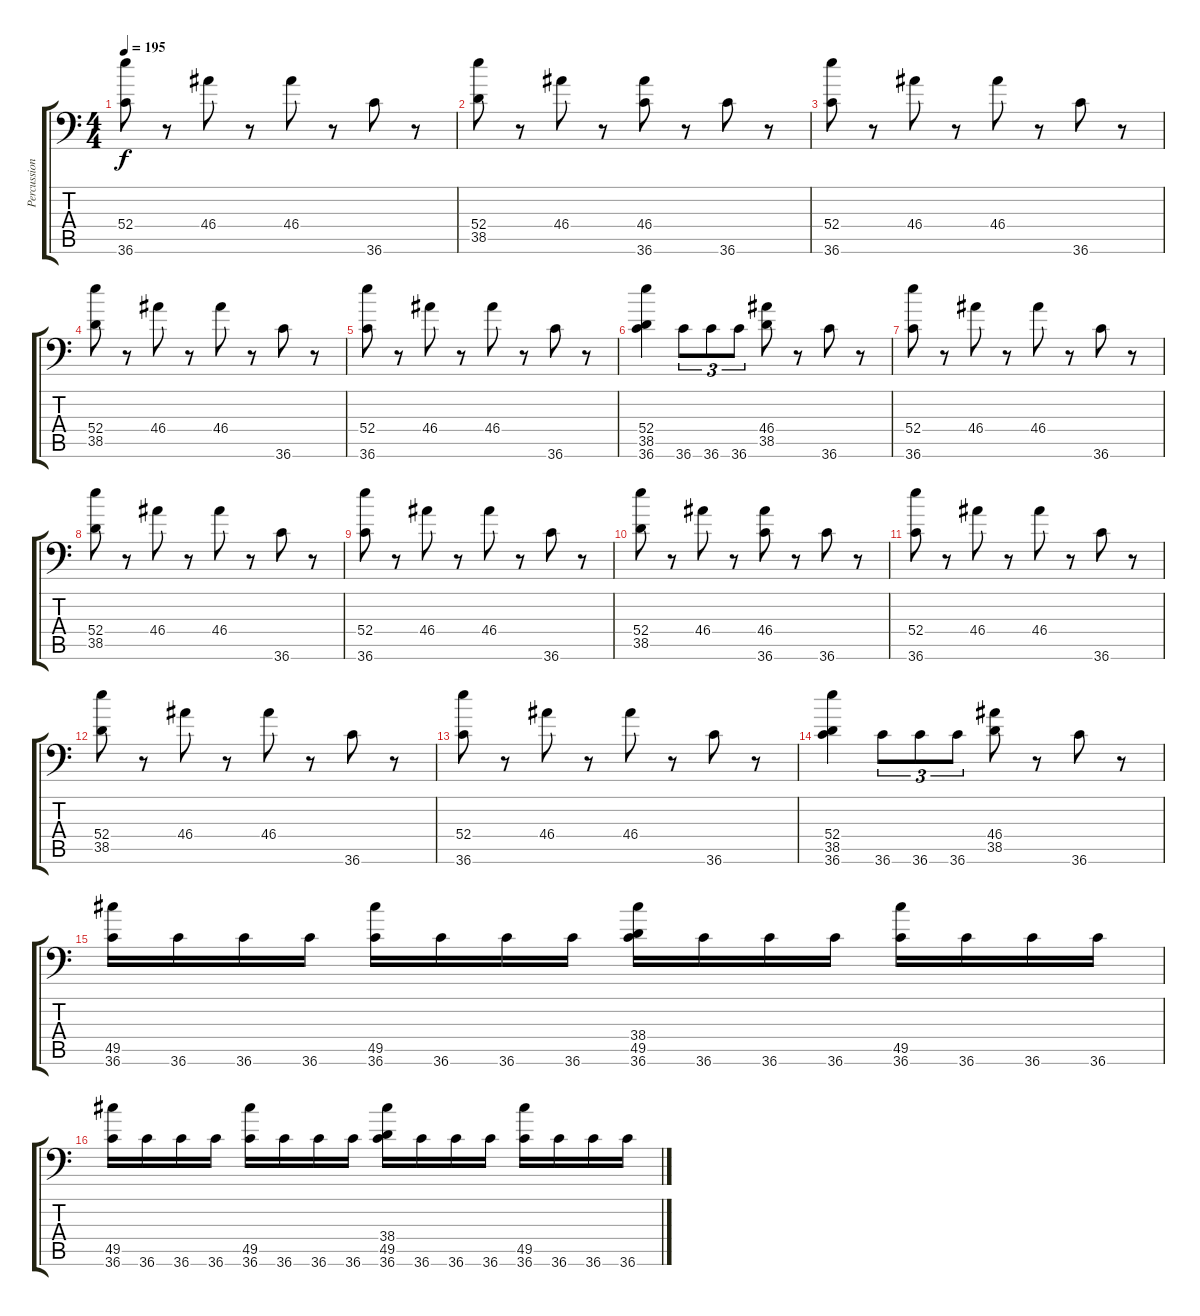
\track ("Percussion" "Percussion") {instrument acousticgrandpiano}
\staff {score tabs}
\tuning (C-1 C-1 C-1 C-1 C-1 C-1) {hide}
\ts (4 4)
\tempo 195
\clef f4
\ks c
(52.4 36.6).8{dy f} r.8 46.4.8 r.8 46.4.8 r.8 36.6.8 r.8 |
(52.4 38.5).8 r.8 46.4.8 r.8 (46.4 36.6).8 r.8 36.6.8 r.8 |
(52.4 36.6).8 r.8 46.4.8 r.8 46.4.8 r.8 36.6.8 r.8 |
(52.4 38.5).8 r.8 46.4.8 r.8 46.4.8 r.8 36.6.8 r.8 |
(52.4 36.6).8 r.8 46.4.8 r.8 46.4.8 r.8 36.6.8 r.8 |
(52.4 38.5 36.6).4 36.6.8{tu (3 2)} 36.6.8{tu (3 2)} 36.6.8{tu (3 2)} (46.4 38.5).8 r.8 36.6.8 r.8 |
(52.4 36.6).8 r.8 46.4.8 r.8 46.4.8 r.8 36.6.8 r.8 |
(52.4 38.5).8 r.8 46.4.8 r.8 46.4.8 r.8 36.6.8 r.8 |
(52.4 36.6).8 r.8 46.4.8 r.8 46.4.8 r.8 36.6.8 r.8 |
(52.4 38.5).8 r.8 46.4.8 r.8 (46.4 36.6).8 r.8 36.6.8 r.8 |
(52.4 36.6).8 r.8 46.4.8 r.8 46.4.8 r.8 36.6.8 r.8 |
(52.4 38.5).8 r.8 46.4.8 r.8 46.4.8 r.8 36.6.8 r.8 |
(52.4 36.6).8 r.8 46.4.8 r.8 46.4.8 r.8 36.6.8 r.8 |
(52.4 38.5 36.6).4 36.6.8{tu (3 2)} 36.6.8{tu (3 2)} 36.6.8{tu (3 2)} (46.4 38.5).8 r.8 36.6.8 r.8 |
(49.5 36.6).16 36.6.16 36.6.16 36.6.16 (49.5 36.6).16 36.6.16 36.6.16 36.6.16 (38.4 49.5 36.6).16 36.6.16 36.6.16 36.6.16 (49.5 36.6).16 36.6.16 36.6.16 36.6.16 |
(49.5 36.6).16 36.6.16 36.6.16 36.6.16 (49.5 36.6).16 36.6.16 36.6.16 36.6.16 (38.4 49.5 36.6).16 36.6.16 36.6.16 36.6.16 (49.5 36.6).16 36.6.16 36.6.16 36.6.16
